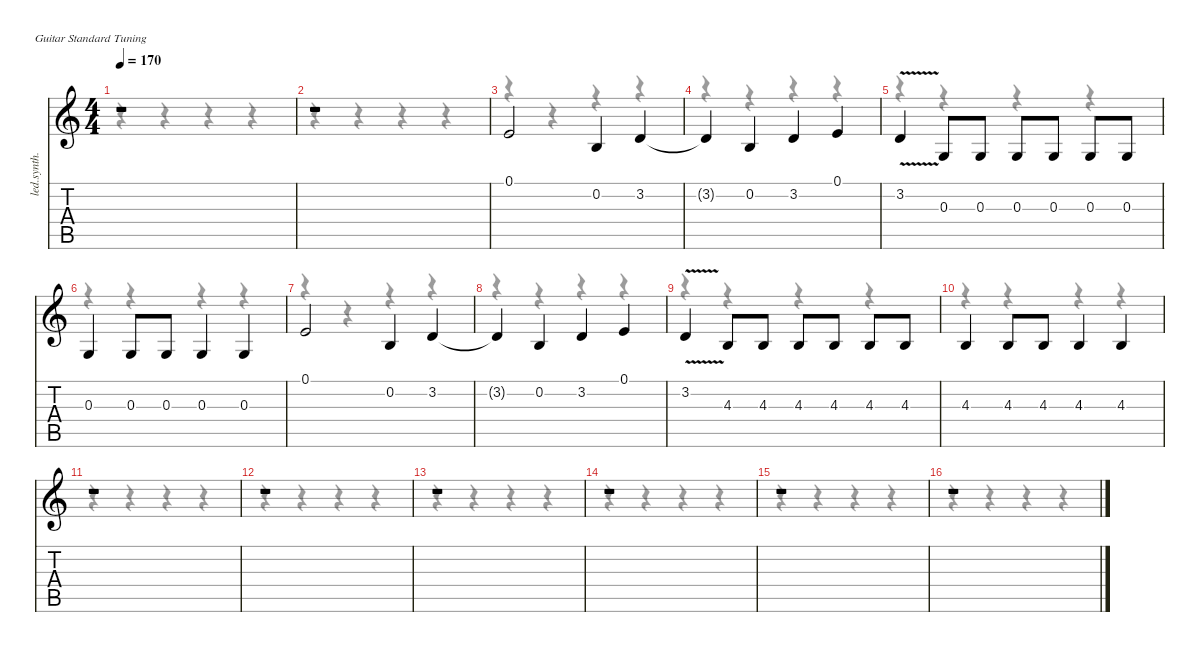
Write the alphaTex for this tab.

\defaultSystemsLayout 4
\hideDynamics
\bracketExtendMode nobrackets
\otherSystemsTrackNameOrientation horizontal
\track ("Vocal" "led.synth.") {instrument lead6voice}
\staff {score tabs}
\tuning (E4 B3 G3 D3 A2 E2)
\voice
\ts (4 4)
\tempo 170
\clef g2
\ks c
r.1{dy f} |
r.1 |
0.1.2 0.2.4 3.2.4 |
3.2{t}.4 0.2.4 3.2.4 0.1.4 |
3.2{v}.4 0.3.8 0.3.8 0.3.8 0.3.8 0.3.8 0.3.8 |
0.3.4 0.3.8 0.3.8 0.3.4 0.3.4 |
0.1.2 0.2.4 3.2.4 |
3.2{t}.4 0.2.4 3.2.4 0.1.4 |
3.2{v}.4 4.3.8 4.3.8 4.3.8 4.3.8 4.3.8 4.3.8 |
4.3.4 4.3.8 4.3.8 4.3.4 4.3.4 |
r.1 |
r.1 |
r.1 |
r.1 |
r.1 |
r.1
\voice
\clef g2
\ottava regular
\simile none
\ks c
r.4{dy mf} r.4 r.4 r.4 |
r.4 r.4 r.4 r.4 |
r.4 r.4 r.4 r.4 |
r.4 r.4 r.4 r.4 |
r.4 r.4 r.4 r.4 |
r.4 r.4 r.4 r.4 |
r.4 r.4 r.4 r.4 |
r.4 r.4 r.4 r.4 |
r.4 r.4 r.4 r.4 |
r.4 r.4 r.4 r.4 |
r.4 r.4 r.4 r.4 |
r.4 r.4 r.4 r.4 |
r.4 r.4 r.4 r.4 |
r.4 r.4 r.4 r.4 |
r.4 r.4 r.4 r.4 |
r.4 r.4 r.4 r.4
